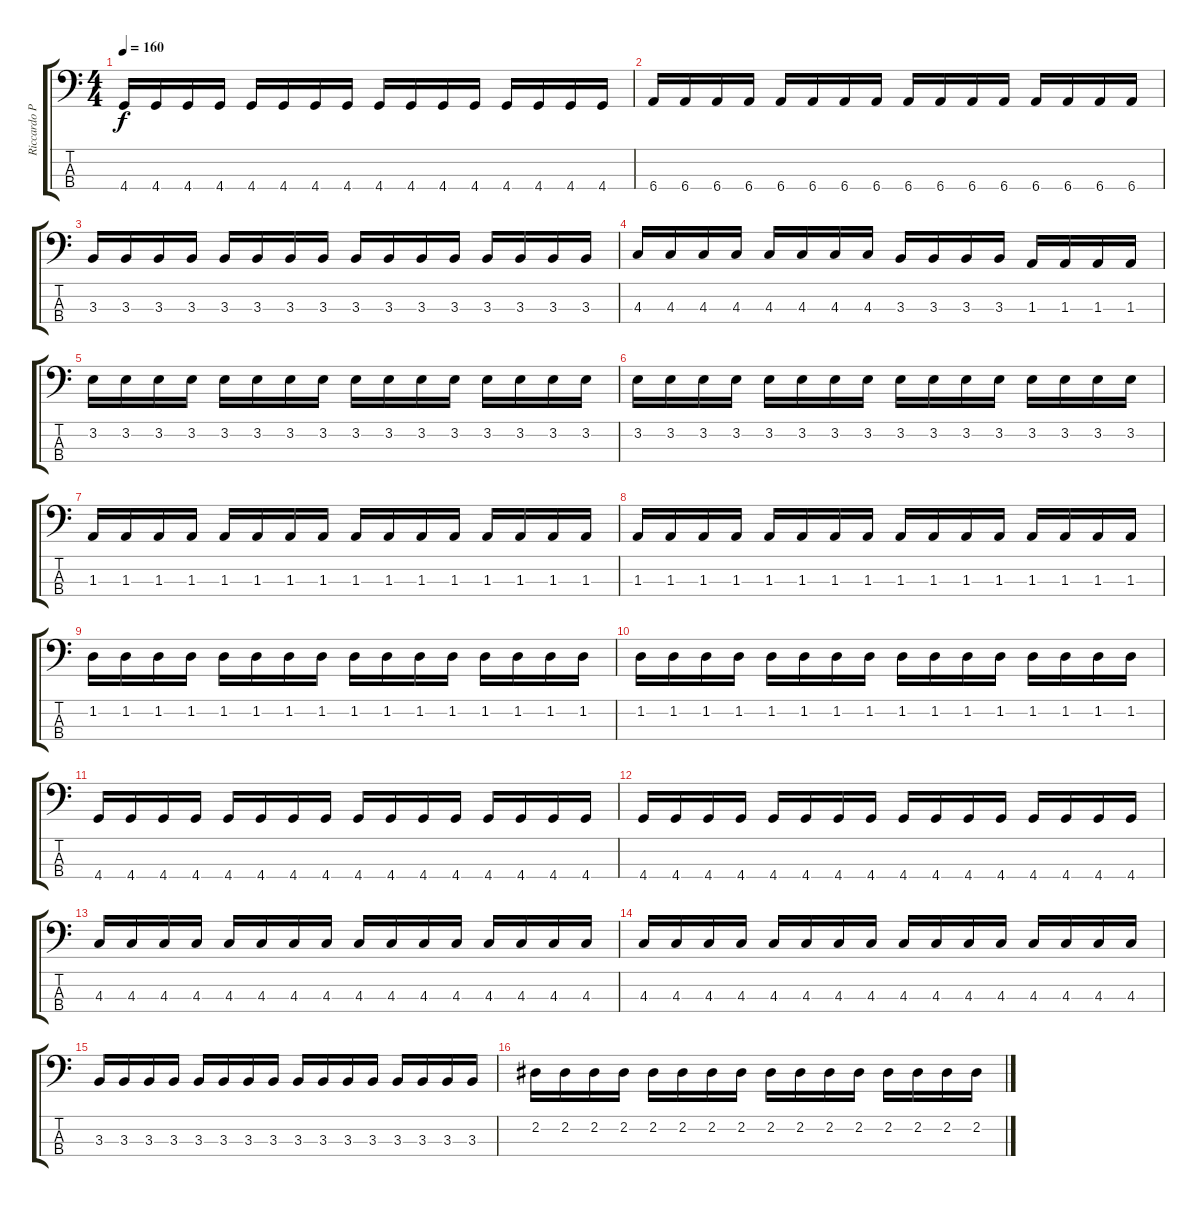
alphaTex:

\track ("Riccardo Paoli" "Riccardo P") {instrument electricbassfinger}
\staff {score tabs}
\tuning (Gb2 Db2 Ab1 Eb1) {hide}
\ts (4 4)
\tempo 160
\clef f4
\ks c
4.4.16{dy f} 4.4.16 4.4.16 4.4.16 4.4.16 4.4.16 4.4.16 4.4.16 4.4.16 4.4.16 4.4.16 4.4.16 4.4.16 4.4.16 4.4.16 4.4.16 |
6.4.16 6.4.16 6.4.16 6.4.16 6.4.16 6.4.16 6.4.16 6.4.16 6.4.16 6.4.16 6.4.16 6.4.16 6.4.16 6.4.16 6.4.16 6.4.16 |
3.3.16 3.3.16 3.3.16 3.3.16 3.3.16 3.3.16 3.3.16 3.3.16 3.3.16 3.3.16 3.3.16 3.3.16 3.3.16 3.3.16 3.3.16 3.3.16 |
4.3.16 4.3.16 4.3.16 4.3.16 4.3.16 4.3.16 4.3.16 4.3.16 3.3.16 3.3.16 3.3.16 3.3.16 1.3.16 1.3.16 1.3.16 1.3.16 |
3.2.16 3.2.16 3.2.16 3.2.16 3.2.16 3.2.16 3.2.16 3.2.16 3.2.16 3.2.16 3.2.16 3.2.16 3.2.16 3.2.16 3.2.16 3.2.16 |
3.2.16 3.2.16 3.2.16 3.2.16 3.2.16 3.2.16 3.2.16 3.2.16 3.2.16 3.2.16 3.2.16 3.2.16 3.2.16 3.2.16 3.2.16 3.2.16 |
1.3.16 1.3.16 1.3.16 1.3.16 1.3.16 1.3.16 1.3.16 1.3.16 1.3.16 1.3.16 1.3.16 1.3.16 1.3.16 1.3.16 1.3.16 1.3.16 |
1.3.16 1.3.16 1.3.16 1.3.16 1.3.16 1.3.16 1.3.16 1.3.16 1.3.16 1.3.16 1.3.16 1.3.16 1.3.16 1.3.16 1.3.16 1.3.16 |
1.2.16 1.2.16 1.2.16 1.2.16 1.2.16 1.2.16 1.2.16 1.2.16 1.2.16 1.2.16 1.2.16 1.2.16 1.2.16 1.2.16 1.2.16 1.2.16 |
1.2.16 1.2.16 1.2.16 1.2.16 1.2.16 1.2.16 1.2.16 1.2.16 1.2.16 1.2.16 1.2.16 1.2.16 1.2.16 1.2.16 1.2.16 1.2.16 |
4.4.16 4.4.16 4.4.16 4.4.16 4.4.16 4.4.16 4.4.16 4.4.16 4.4.16 4.4.16 4.4.16 4.4.16 4.4.16 4.4.16 4.4.16 4.4.16 |
4.4.16 4.4.16 4.4.16 4.4.16 4.4.16 4.4.16 4.4.16 4.4.16 4.4.16 4.4.16 4.4.16 4.4.16 4.4.16 4.4.16 4.4.16 4.4.16 |
4.3.16 4.3.16 4.3.16 4.3.16 4.3.16 4.3.16 4.3.16 4.3.16 4.3.16 4.3.16 4.3.16 4.3.16 4.3.16 4.3.16 4.3.16 4.3.16 |
4.3.16 4.3.16 4.3.16 4.3.16 4.3.16 4.3.16 4.3.16 4.3.16 4.3.16 4.3.16 4.3.16 4.3.16 4.3.16 4.3.16 4.3.16 4.3.16 |
3.3.16 3.3.16 3.3.16 3.3.16 3.3.16 3.3.16 3.3.16 3.3.16 3.3.16 3.3.16 3.3.16 3.3.16 3.3.16 3.3.16 3.3.16 3.3.16 |
2.2.16 2.2.16 2.2.16 2.2.16 2.2.16 2.2.16 2.2.16 2.2.16 2.2.16 2.2.16 2.2.16 2.2.16 2.2.16 2.2.16 2.2.16 2.2.16
